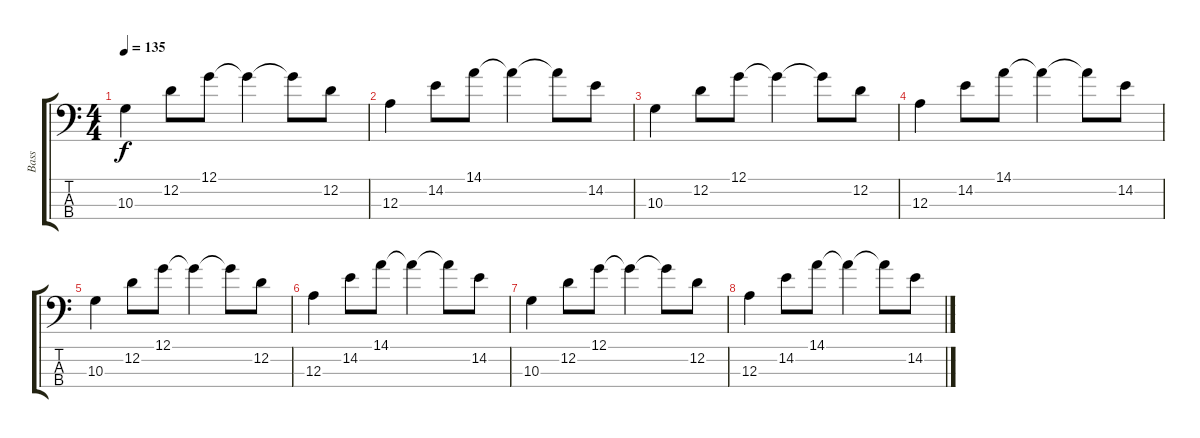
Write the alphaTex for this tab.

\track ("Bass" "Bass") {instrument electricbasspick}
\staff {score tabs}
\tuning (G2 D2 A1 E1) {hide}
\ts (4 4)
\tempo 135
\clef f4
\ks c
10.3.4{dy f} 12.2.8 12.1.8 12.1{t}.4 12.1{t}.8 12.2.8 |
12.3.4 14.2.8 14.1.8 14.1{t}.4 14.1{t}.8 14.2.8 |
10.3.4 12.2.8 12.1.8 12.1{t}.4 12.1{t}.8 12.2.8 |
12.3.4 14.2.8 14.1.8 14.1{t}.4 14.1{t}.8 14.2.8 |
10.3.4 12.2.8 12.1.8 12.1{t}.4 12.1{t}.8 12.2.8 |
12.3.4 14.2.8 14.1.8 14.1{t}.4 14.1{t}.8 14.2.8 |
10.3.4 12.2.8 12.1.8 12.1{t}.4 12.1{t}.8 12.2.8 |
12.3.4 14.2.8 14.1.8 14.1{t}.4 14.1{t}.8 14.2.8
